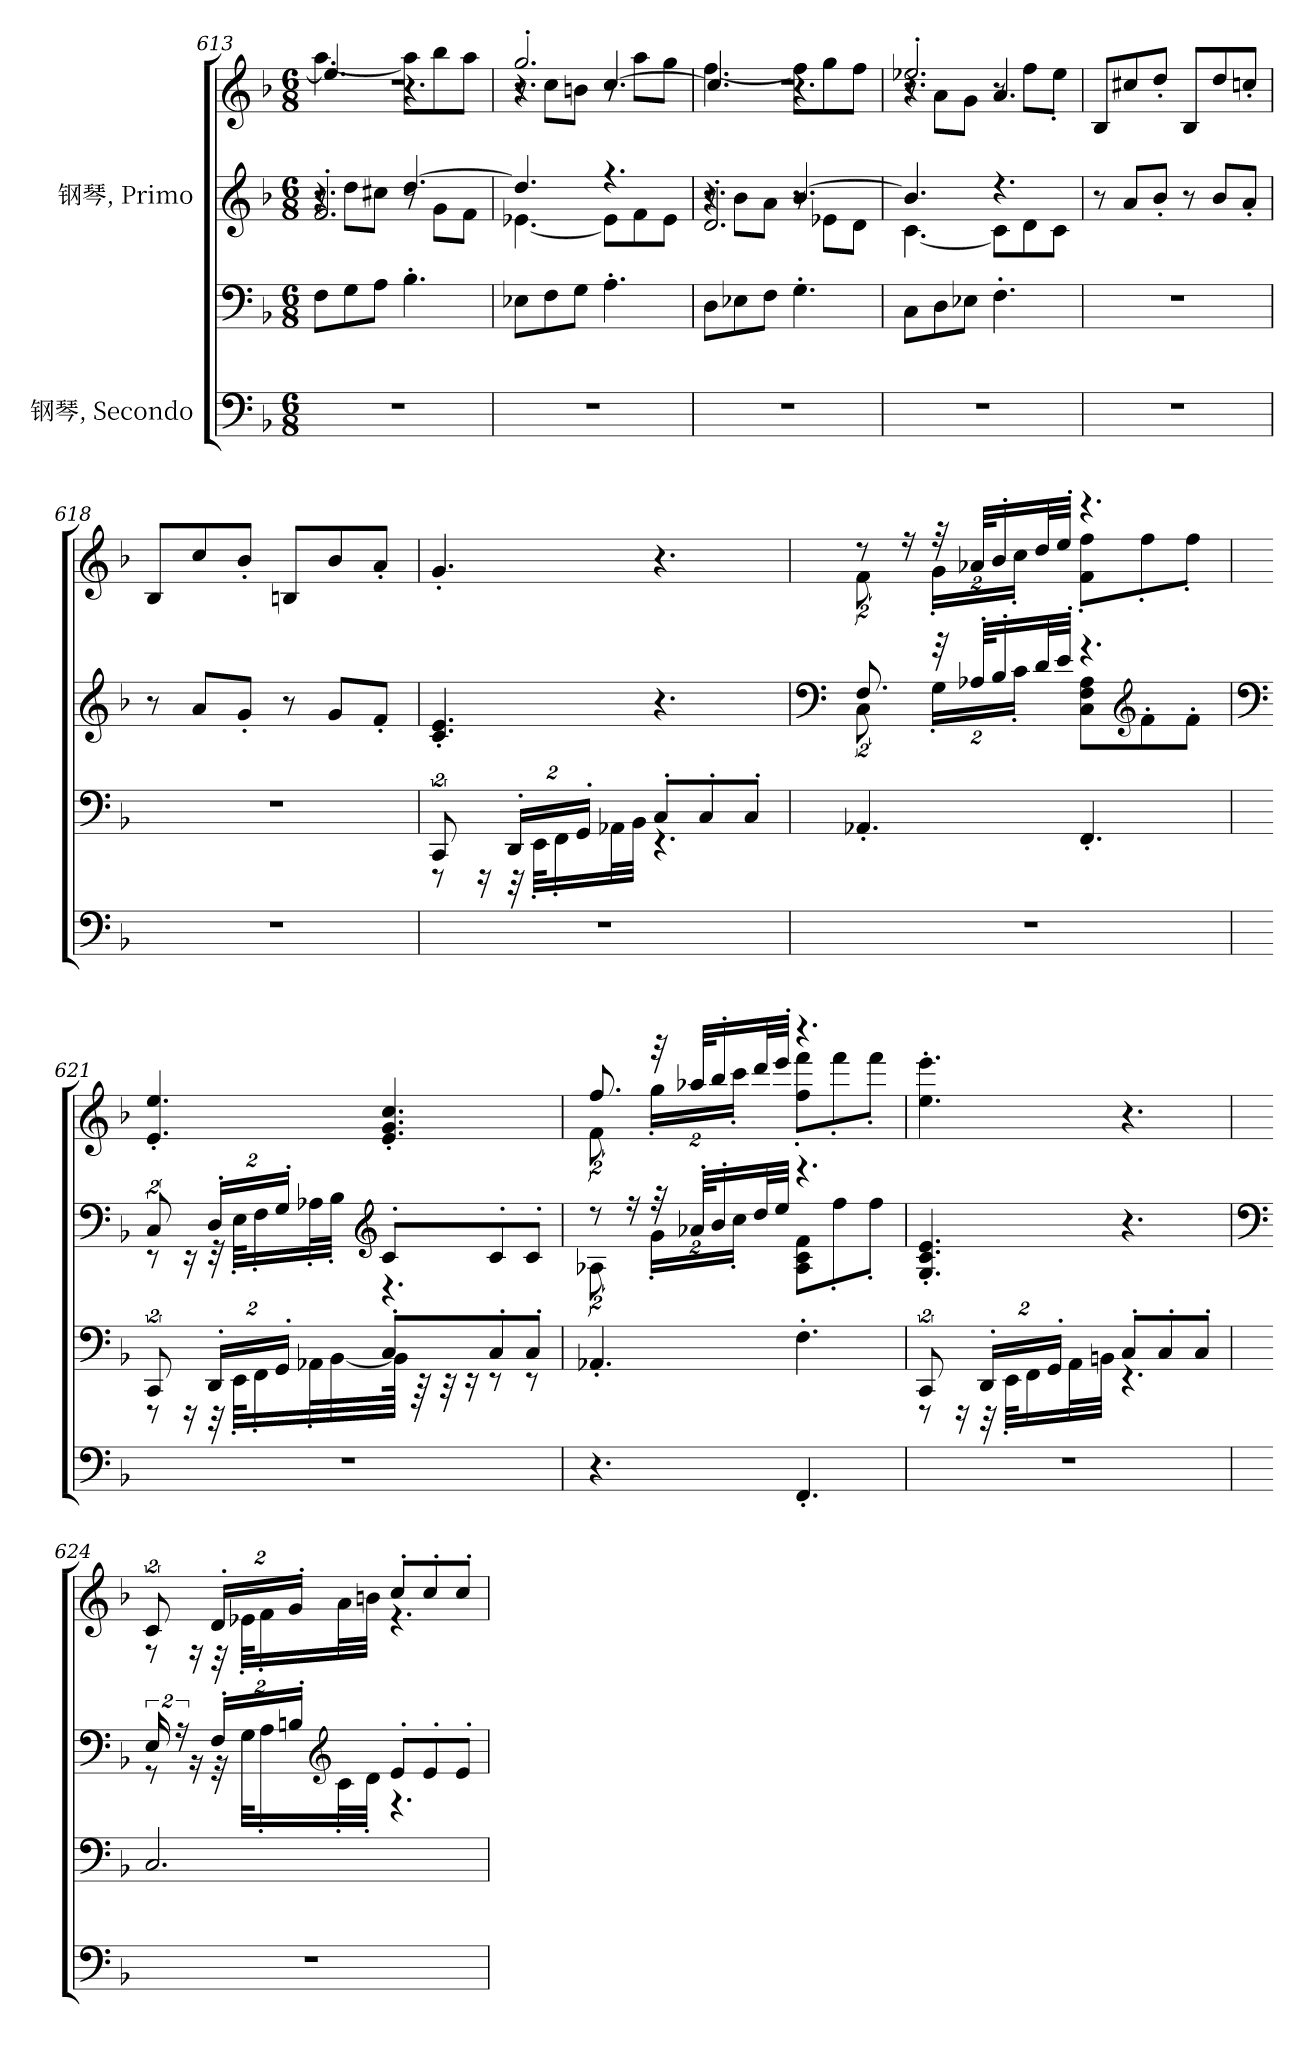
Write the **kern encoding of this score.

**kern	**kern	**kern	**kern
*part2	*part2	*part1	*part1
*staff4	*staff3	*staff2	*staff1
*I"钢琴, Secondo	*	*I"钢琴, Primo	*
*clefF4	*clefF4	*clefG2	*clefG2
*k[b-]	*k[b-]	*k[b-]	*k[b-]
*M6/8	*M6/8	*M6/8	*M6/8
=613	=613	=613	=613
*	*	*^	*^
*	*	*	*^	*	*^
2.r	8F\L	4.r	8r	2.f'/	2.r	[4.aa\	4.ee-/]
.	8G\	.	8dd\L	.	.	.	.
.	8A\J	.	8cc#X\J	.	.	.	.
.	4.B-'\	[4.dd/	8r	.	.	8aa\L]	4.r
.	.	.	8g\L	.	.	8bb-\	.
.	.	.	8f\J	.	.	8aa\J	.
*	*	*	*v	*v	*	*	*
=614	=614	=614	=614	=614	=614	=614
2.r	8E-X\L	4.dd/]	[4.e-X\	2.gg'/	8r	4.r
.	8F\	.	.	.	8cc\L	.
.	8G\J	.	.	.	8bn\J	.
.	4.A'\	4.r	8e-\L]	.	8r	[4.cc/
.	.	.	8f\	.	8aa\L	.
.	.	.	8e-\J	.	8gg\J	.
=615	=615	=615	=615	=615	=615	=615
*	*	*	*^	*	*	*
2.r	8D\L	4.r	8r	2.d'/	2.r	[4.ff\	4.cc/]
.	8E-X\	.	8b-\L	.	.	.	.
.	8F\J	.	8a\J	.	.	.	.
.	4.G'\	[4.b-/	8r	.	.	8ff\L]	4.r
.	.	.	8e-X\L	.	.	8gg\	.
.	.	.	8d\J	.	.	8ff\J	.
*	*	*	*v	*v	*	*	*
!!LO:LB:g=z	!!	!!
=616	=616	=616	=616	=616	=616	=616
2.r	8C\L	4.b-/]	[4.c\	2.ee-X'/	8r	4.r
.	8D\	.	.	.	8a\L	.
.	8E-X\J	.	.	.	8g\J	.
.	4.F'\	4.r	8c\L]	.	8r	4.a/
.	.	.	8d\	.	8ff\L	.
.	.	.	8c\J	.	8ee-'\J	.
*	*	*v	*v	*	*	*
*	*	*	*v	*v	*v
=617	=617	=617	=617
*	*	*	*MM110
2.r	2.r	8r	8B-/L
.	.	8a/L	8cc#X/
.	.	8b-'/J	8dd'/J
*	*	*	*MM105
.	.	8r	8B-/L
.	.	8b-/L	8dd/
.	.	8a'/J	8ccn'/J
=618	=618	=618	=618
*	*	*	*MM100
2.r	2.r	8r	8B-/L
.	.	8a/L	8cc/
.	.	8g'/J	8b-'/J
*	*	*	*MM95
.	.	8r	8Bn/L
.	.	8g/L	8b-/
.	.	8f'/J	8a'/J
=619	=619	=619	=619
*	*	*	*MM90
*	*^	*	*
2.r	16%3CC/	8r	4.c/' 4.e/'	4.g'/
.	.	16r	.	.
.	32%3DD'/L	32r	.	.
.	.	32EE'\KLL	.	.
.	.	16FF'\	.	.
.	32%3GG'/J	.	.	.
.	.	32AA-X\L	.	.
.	.	32BB-\JJJ	.	.
.	8C'/L	4.r	4.r	4.r
.	8C'/	.	.	.
.	8C'/J	.	.	.
*	*v	*v	*	*
!!LO:LB:g=z
=620	=620	=620	=620
*	*	*clefF4	*
*	*	*^	*^
2.r	4.AA-X'/	8.F/	16%3C\	8r	16%3f\
.	.	.	.	16r	.
.	.	32r	32%3G'\L	32r	32%3g'\L
.	.	32A-X'/KLL	.	32a-X/KLL	.
.	.	16B-'/	.	16b-'/	.
.	.	.	32%3c'\J	.	32%3cc'\J
.	.	32d/L	.	32dd/L	.
.	.	32e'/JJJ	.	32ee'/JJJ	.
.	4.FF'/	4.r	8C\ 8F\ 8A-\L	4.r	8f\' 8ff\'L
*	*	*clefG2	*	*	*
.	.	.	8f'\	.	8ff'\
.	.	.	8f'\J	.	8ff'\J
*	*	*	*	*v	*v
=621	=621	=621	=621	=621
*	*	*clefF4	*	*
*	*^	*	*	*
2.r	16%3CC/	8r	16%3C/	8r	4.e/' 4.ee/'
.	.	16r	.	16r	.
.	32%3DD'/L	32r	32%3D'/L	32r	.
.	.	32EE'\KLL	.	32E'\KLL	.
.	.	16FF'\	.	16F'\	.
.	32%3GG'/J	.	32%3G'/J	.	.
.	.	32AA-X'\L	.	32A-X'\L	.
.	.	[32BB-\	.	32B-'\JJJ	.
*	*	*	*clefG2	*	*
.	8C'/L	64BB-\JJJk]	8c'/L	4.r	4.e/' 4.g/' 4.cc/'
.	.	64r	.	.	.
.	.	32r	.	.	.
.	.	16r	.	.	.
.	8C'/	8r	8c'/	.	.
.	8C'/J	8r	8c'/J	.	.
*	*v	*v	*	*	*
!!LO:PB:g=z
=622	=622	=622	=622	=622
*	*	*	*	*^
4.r	4.AA-X'/	8r	16%3A-X\	8.ff/	16%3f\
.	.	16r	.	.	.
.	.	32r	32%3g'\L	32r	32%3gg'\L
.	.	32a-X'/KLL	.	32aa-X/KLL	.
.	.	16b-'/	.	16bb-'/	.
.	.	.	32%3cc'\J	.	32%3ccc'\J
.	.	32dd/L	.	32ddd/L	.
.	.	32ee/JJJ	.	32eee'/JJJ	.
4.FF'/	4.F'\	4.r	8A-\ 8c\ 8f\L	4.r	8ff\' 8fff\'L
.	.	.	8ff'\	.	8fff'\
.	.	.	8ff'\J	.	8fff'\J
*	*	*v	*v	*	*
*	*	*	*v	*v
=623	=623	=623	=623
*	*^	*	*
2.r	16%3CC/	8r	4.G/' 4.c/' 4.e/'	4.ee\' 4.eee\'
.	.	16r	.	.
.	32%3DD'/L	32r	.	.
.	.	32EE'\KLL	.	.
.	.	16FF\	.	.
.	32%3GG'/J	.	.	.
.	.	32AA\L	.	.
.	.	32BBn\JJJ	.	.
.	8C'/L	4.r	4.r	4.r
.	8C'/	.	.	.
.	8C'/J	.	.	.
*	*v	*v	*	*
!!LO:LB:g=z
=624	=624	=624	=624
*	*	*clefF4	*
*	*	*^	*^
2.r	2.C/	32%3E/	8r	16%3c/	8r
.	.	32%3r	.	.	.
.	.	.	16r	.	16r
.	.	32%3F'/L	32r	32%3d'/L	32r
.	.	.	32G\KLL	.	32e-X'\KLL
.	.	.	16A'\	.	16f'\
.	.	32%3Bn'/J	.	32%3g'/J	.
*	*	*clefG2	*	*	*
.	.	.	32c'\L	.	32a\L
.	.	.	32d'\JJJ	.	32bn\JJJ
.	.	8e'/L	4.r	8cc'/L	4.r
.	.	8e'/	.	8cc'/	.
.	.	8e'/J	.	8cc'/J	.
*	*	*v	*v	*	*
*	*	*	*v	*v
=	=	=	=
*-	*-	*-	*-
